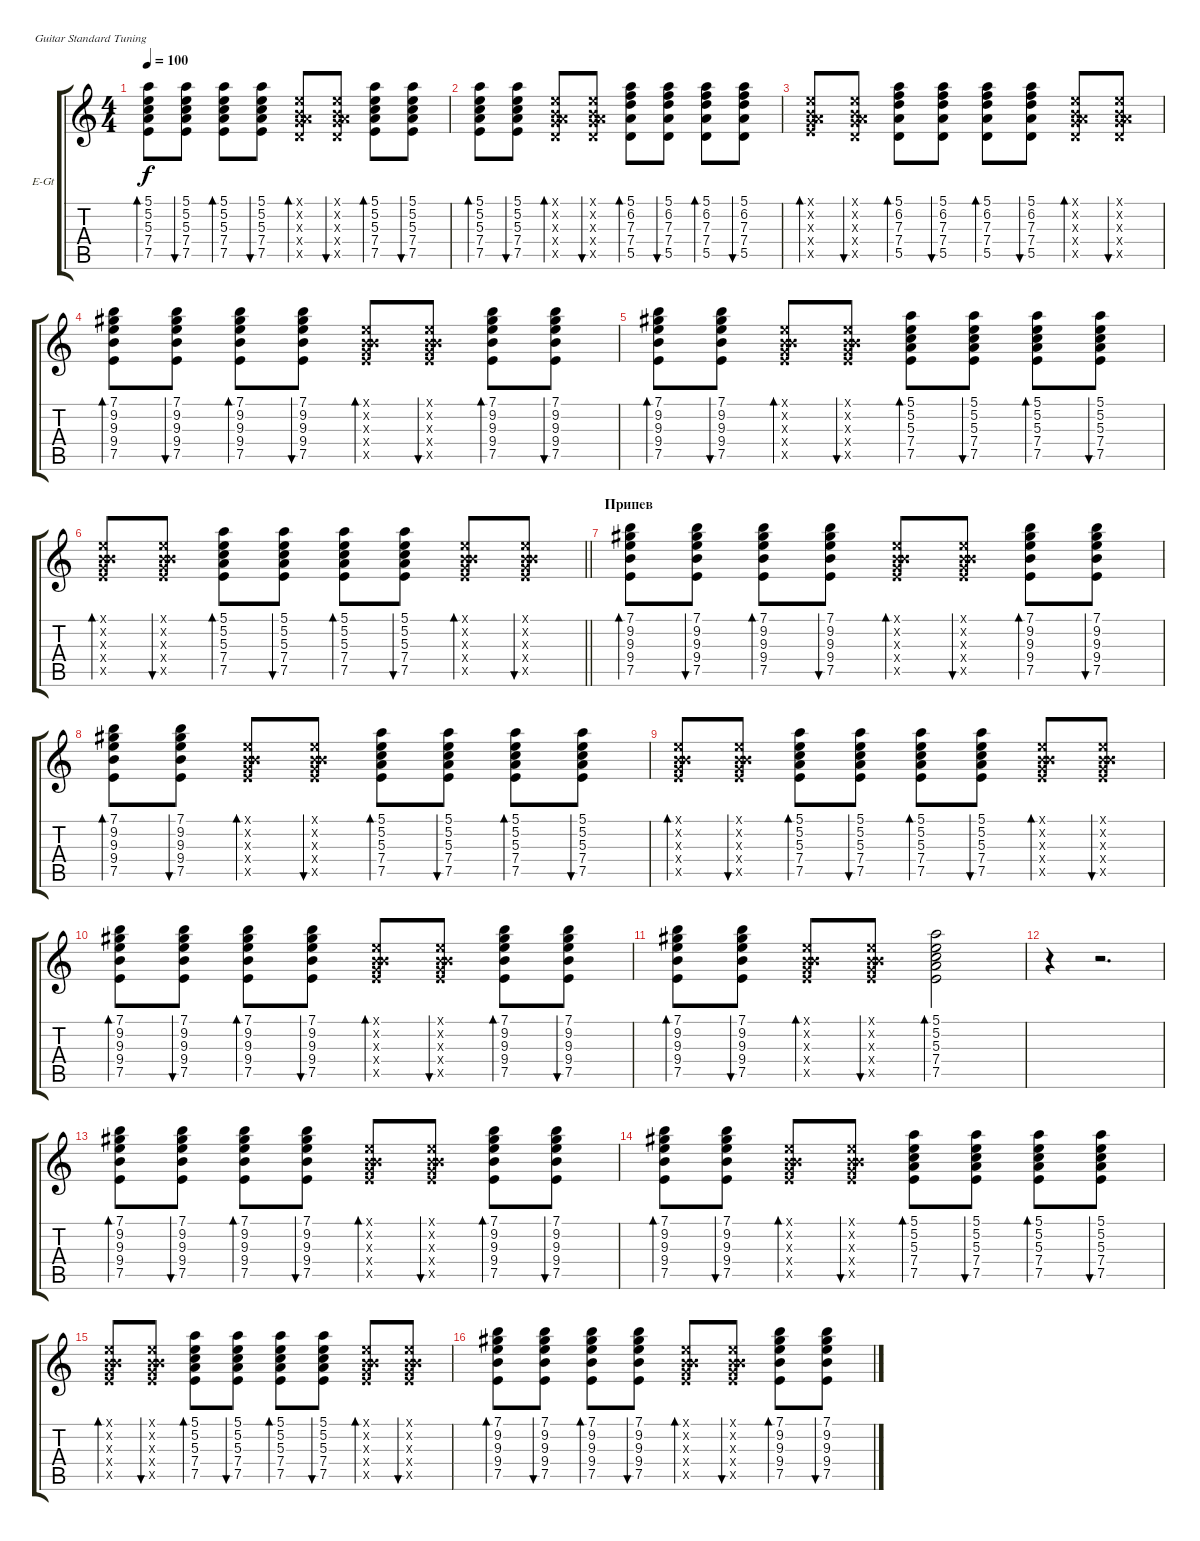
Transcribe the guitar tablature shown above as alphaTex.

\bracketExtendMode groupsimilarinstruments
\firstSystemTrackNameOrientation horizontal
\otherSystemsTrackNameOrientation horizontal
\track ("В. Бутусов (гитара)" "E-Gt") {instrument electricguitarclean}
\staff {score tabs}
\tuning (E4 B3 G3 D3 A2 E2)
\ts (4 4)
\tempo 100
\clef g2
\scale
0.333333
\ks c
(7.4 7.5 5.3 5.2 5.1).8{bd 33 dy f} (7.4 7.5 5.1 5.2 5.3).8{bu 32} (7.4 7.5 5.3 5.2 5.1).8{bd 33} (7.4 7.5 5.1 5.2 5.3).8{bu 32} (7.4{x} 5.5{x} 0.1{x} 0.2{x} 0.3{x}).8{bd 35} (7.4{x} 5.5{x} 0.3{x} 0.2{x} 0.1{x}).8{bu 34} (7.4 7.5 5.3 5.2 5.1).8{bd 33} (7.4 7.5 5.1 5.2 5.3).8{bu 32} |
\scale
0.333333 (7.4 7.5 5.3 5.2 5.1).8{bd 33} (7.4 7.5 5.1 5.2 5.3).8{bu 32} (7.4{x} 5.5{x} 0.1{x} 0.2{x} 0.3{x}).8{bd 35} (7.4{x} 5.5{x} 0.3{x} 0.2{x} 0.1{x}).8{bu 34} (7.4 5.5 7.3 6.2 5.1).8{bd 33} (7.4 5.5 5.1 6.2 7.3).8{bu 32} (7.4 5.5 7.3 6.2 5.1).8{bd 33} (7.4 5.5 5.1 6.2 7.3).8{bu 32} |
\scale
0.333333 (7.4{x} 7.5{x} 0.1{x} 0.2{x} 0.3{x}).8{bd 35} (7.4{x} 5.5{x} 0.3{x} 0.2{x} 0.1{x}).8{bu 34} (7.4 5.5 7.3 6.2 5.1).8{bd 33} (7.4 5.5 5.1 6.2 7.3).8{bu 32} (7.4 5.5 7.3 6.2 5.1).8{bd 33} (7.4 5.5 5.1 6.2 7.3).8{bu 32} (7.4{x} 5.5{x} 0.1{x} 0.2{x} 0.3{x}).8{bd 35} (7.4{x} 5.5{x} 0.3{x} 0.2{x} 0.1{x}).8{bu 34} |
\scale
0.333333 (9.4 7.5 9.3 9.2 7.1).8{bd 33} (9.4 7.5 7.1 9.2 9.3).8{bu 32} (9.4 7.5 9.3 9.2 7.1).8{bd 33} (9.4 7.5 7.1 9.2 9.3).8{bu 32} (9.4{x} 7.5{x} 0.1{x} 0.2{x} 0.3{x}).8{bd 35} (9.4{x} 7.5{x} 0.3{x} 0.2{x} 0.1{x}).8{bu 34} (9.4 7.5 9.3 9.2 7.1).8{bd 33} (9.4 7.5 7.1 9.2 9.3).8{bu 32} |
\scale
0.333333 (9.4 7.5 9.3 9.2 7.1).8{bd 33} (9.4 7.5 7.1 9.2 9.3).8{bu 32} (9.4{x} 7.5{x} 0.1{x} 0.2{x} 0.3{x}).8{bd 35} (9.4{x} 7.5{x} 0.3{x} 0.2{x} 0.1{x}).8{bu 34} (7.4 7.5 5.3 5.2 5.1).8{bd 33} (7.4 7.5 5.1 5.2 5.3).8{bu 32} (7.4 7.5 5.3 5.2 5.1).8{bd 33} (7.4 7.5 5.1 5.2 5.3).8{bu 32} |
\scale
0.333333
\barLineRight lightlight
(9.4{x} 7.5{x} 0.1{x} 0.2{x} 0.3{x}).8{bd 35} (9.4{x} 7.5{x} 0.3{x} 0.2{x} 0.1{x}).8{bu 34} (7.4 7.5 5.3 5.2 5.1).8{bd 33} (7.4 7.5 5.1 5.2 5.3).8{bu 32} (7.4 7.5 5.3 5.2 5.1).8{bd 33} (7.4 7.5 5.1 5.2 5.3).8{bu 32} (9.4{x} 7.5{x} 0.1{x} 0.2{x} 0.3{x}).8{bd 35} (9.4{x} 7.5{x} 0.3{x} 0.2{x} 0.1{x}).8{bu 34} |
\section ("" "Припев")
\scale
0.333333 (9.4 7.5 9.3 9.2 7.1).8{bd 33} (9.4 7.5 7.1 9.2 9.3).8{bu 32} (9.4 7.5 9.3 9.2 7.1).8{bd 33} (9.4 7.5 7.1 9.2 9.3).8{bu 32} (9.4{x} 7.5{x} 0.1{x} 0.2{x} 0.3{x}).8{bd 35} (9.4{x} 7.5{x} 0.3{x} 0.2{x} 0.1{x}).8{bu 34} (9.4 7.5 9.3 9.2 7.1).8{bd 33} (9.4 7.5 7.1 9.2 9.3).8{bu 32} |
\scale
0.333333 (9.4 7.5 9.3 9.2 7.1).8{bd 33} (9.4 7.5 7.1 9.2 9.3).8{bu 32} (9.4{x} 7.5{x} 0.1{x} 0.2{x} 0.3{x}).8{bd 35} (9.4{x} 7.5{x} 0.3{x} 0.2{x} 0.1{x}).8{bu 34} (7.4 7.5 5.3 5.2 5.1).8{bd 33} (7.4 7.5 5.1 5.2 5.3).8{bu 32} (7.4 7.5 5.3 5.2 5.1).8{bd 33} (7.4 7.5 5.1 5.2 5.3).8{bu 32} |
\scale
0.333333 (9.4{x} 7.5{x} 0.1{x} 0.2{x} 0.3{x}).8{bd 35} (9.4{x} 7.5{x} 0.3{x} 0.2{x} 0.1{x}).8{bu 34} (7.4 7.5 5.3 5.2 5.1).8{bd 33} (7.4 7.5 5.1 5.2 5.3).8{bu 32} (7.4 7.5 5.3 5.2 5.1).8{bd 33} (7.4 7.5 5.1 5.2 5.3).8{bu 32} (9.4{x} 7.5{x} 0.1{x} 0.2{x} 0.3{x}).8{bd 35} (9.4{x} 7.5{x} 0.3{x} 0.2{x} 0.1{x}).8{bu 34} |
\scale
0.333333 (9.4 7.5 9.3 9.2 7.1).8{bd 33} (9.4 7.5 7.1 9.2 9.3).8{bu 32} (9.4 7.5 9.3 9.2 7.1).8{bd 33} (9.4 7.5 7.1 9.2 9.3).8{bu 32} (9.4{x} 7.5{x} 0.1{x} 0.2{x} 0.3{x}).8{bd 35} (9.4{x} 7.5{x} 0.3{x} 0.2{x} 0.1{x}).8{bu 34} (9.4 7.5 9.3 9.2 7.1).8{bd 33} (9.4 7.5 7.1 9.2 9.3).8{bu 32} |
\scale
0.333333 (9.4 7.5 9.3 9.2 7.1).8{bd 33} (9.4 7.5 7.1 9.2 9.3).8{bu 32} (9.4{x} 7.5{x} 0.1{x} 0.2{x} 0.3{x}).8{bd 35} (9.4{x} 7.5{x} 0.3{x} 0.2{x} 0.1{x}).8{bu 34} (7.4 7.5 5.3 5.2 5.1).2{bd 33} |
\scale
0.333333 r.4 r.2{d} |
\scale
0.333333 (9.4 7.5 9.3 9.2 7.1).8{bd 33} (9.4 7.5 7.1 9.2 9.3).8{bu 32} (9.4 7.5 9.3 9.2 7.1).8{bd 33} (9.4 7.5 7.1 9.2 9.3).8{bu 32} (9.4{x} 7.5{x} 0.1{x} 0.2{x} 0.3{x}).8{bd 35} (9.4{x} 7.5{x} 0.3{x} 0.2{x} 0.1{x}).8{bu 34} (9.4 7.5 9.3 9.2 7.1).8{bd 33} (9.4 7.5 7.1 9.2 9.3).8{bu 32} |
\scale
0.333333 (9.4 7.5 9.3 9.2 7.1).8{bd 33} (9.4 7.5 7.1 9.2 9.3).8{bu 32} (9.4{x} 7.5{x} 0.1{x} 0.2{x} 0.3{x}).8{bd 35} (9.4{x} 7.5{x} 0.3{x} 0.2{x} 0.1{x}).8{bu 34} (7.4 7.5 5.3 5.2 5.1).8{bd 33} (7.4 7.5 5.1 5.2 5.3).8{bu 32} (7.4 7.5 5.3 5.2 5.1).8{bd 33} (7.4 7.5 5.1 5.2 5.3).8{bu 32} |
\scale
0.333333 (9.4{x} 7.5{x} 0.1{x} 0.2{x} 0.3{x}).8{bd 35} (9.4{x} 7.5{x} 0.3{x} 0.2{x} 0.1{x}).8{bu 34} (7.4 7.5 5.3 5.2 5.1).8{bd 33} (7.4 7.5 5.1 5.2 5.3).8{bu 32} (7.4 7.5 5.3 5.2 5.1).8{bd 33} (7.4 7.5 5.1 5.2 5.3).8{bu 32} (9.4{x} 7.5{x} 0.1{x} 0.2{x} 0.3{x}).8{bd 35} (9.4{x} 7.5{x} 0.3{x} 0.2{x} 0.1{x}).8{bu 34} |
\scale
0.333333 (9.4 7.5 9.3 9.2 7.1).8{bd 33} (9.4 7.5 7.1 9.2 9.3).8{bu 32} (9.4 7.5 9.3 9.2 7.1).8{bd 33} (9.4 7.5 7.1 9.2 9.3).8{bu 32} (9.4{x} 7.5{x} 0.1{x} 0.2{x} 0.3{x}).8{bd 35} (9.4{x} 7.5{x} 0.3{x} 0.2{x} 0.1{x}).8{bu 34} (9.4 7.5 9.3 9.2 7.1).8{bd 33} (9.4 7.5 7.1 9.2 9.3).8{bu 32}
